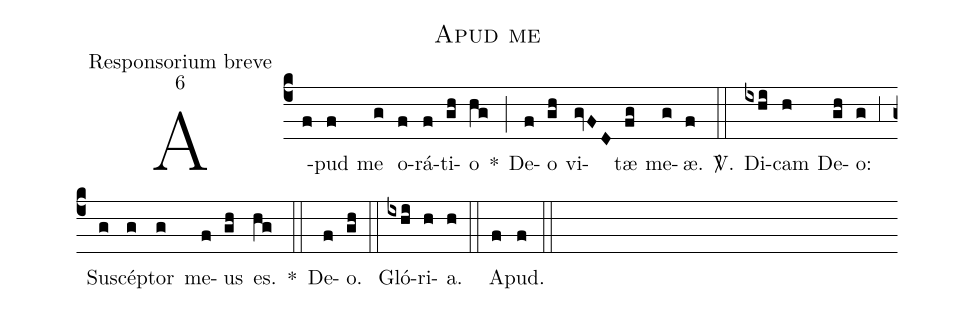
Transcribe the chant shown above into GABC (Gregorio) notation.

name:Apud me;
office-part:Responsorium breve;
mode:6;
%%
(c4) A(f)pud(f) me(g) o(f)rá(f)ti(gh)o(hg) *(;) De(f)o(gh) vi(gvFD)tæ(fg) me(g)æ.(f) <sp>V/</sp>.(::) Di(ixhi)cam(h) De(gh)o:(g) (;3) Su(g)scép(g)tor(g) me(f)us(gh) es.(hg) *(::) De(f)o.(gh) (::) Gló(ixhi)ri(h)a.(h) (::) A(f)pud.(f) (::)
